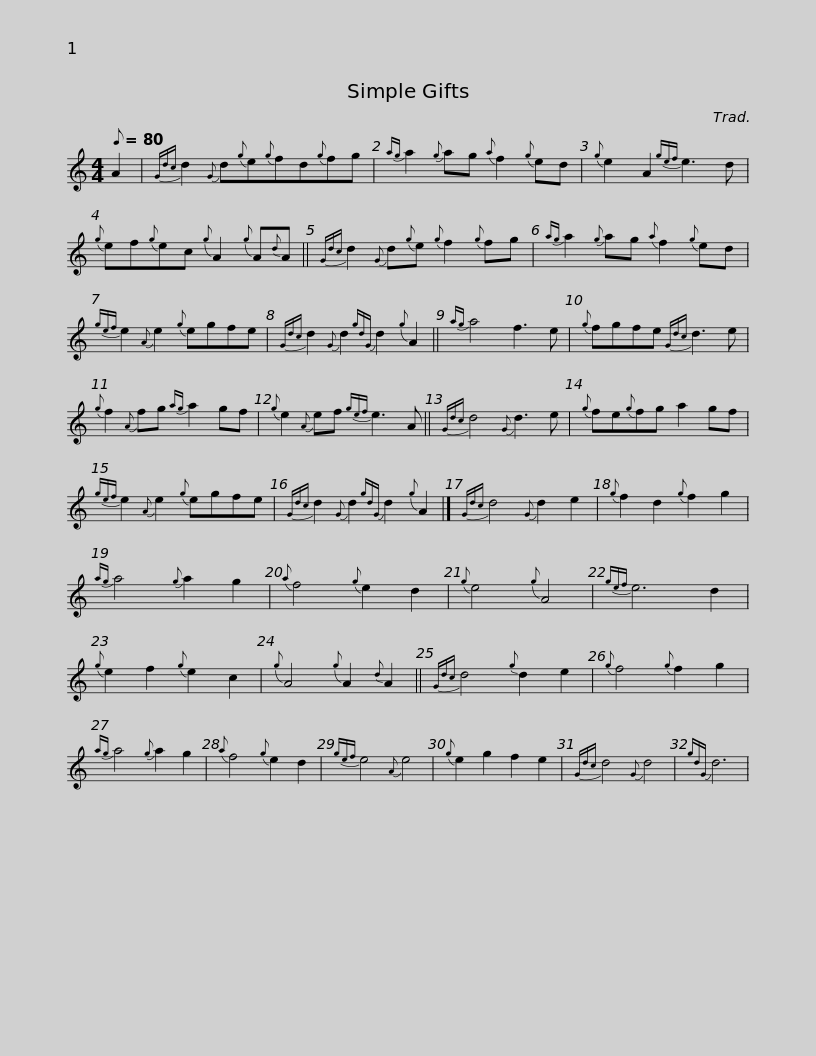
X:1
L:1/8
Q:1/8=80
M:4/4
I:linebreak $
K:C
V:1 treble
V:1
 A2 |{Gdc} d2{G} d{g}e{g}fd{g}fg |{ag} a2{g} ag{a} f2{g} ed |{g} e2 A2{gef} e3 d |{g} ef{g}ec{g} A2{g} A{d}A ||$ %5
{Gdc} d2{G} d{g}e{g} f2{g} fg |{ag} a2{g} ag{a} f2{g} ed |{gef} e2{A} e2{g} egfe |{Gdc} d2{G} d2{gdG} d2{g} A2 ||${ag} a4 f3 e | %10
{g} fgfe{Gdc} d3 e |{g} f2{A} fg{ag} a2 gf |{g} e2{A} ef{gef} e3 A ||{Gdc} d4{G} d3 e |${g} fe{g}fg a2 gf | %15
{gef} e2{A} e2{g} egfe |{Gdc} d2{G} d2{gdG} d2{g} A2 |]{Gdc} d4{G} d2 e2 |{g} f2 d2{g} f2 g2 |${ag} a4{g} a2 g2 | %20
{a} f4{g} e2 d2 |{g} e4{g} A4 |{gef} e6 d2 |{g} e2 f2{g} e2 c2 |{g} A4{g} A2{d} A2 || %25
{Gdc} d4{g} d2 e2 |{g} f4{g} f2 g2 |${ag} a4{g} a2 g2 |{a} f4{g} e2 d2 |{gef} e4{A} e4 | %30
{g} e2 g2 f2 e2 |{Gdc} d4{G} d4 |{gdG} d6 | %33
